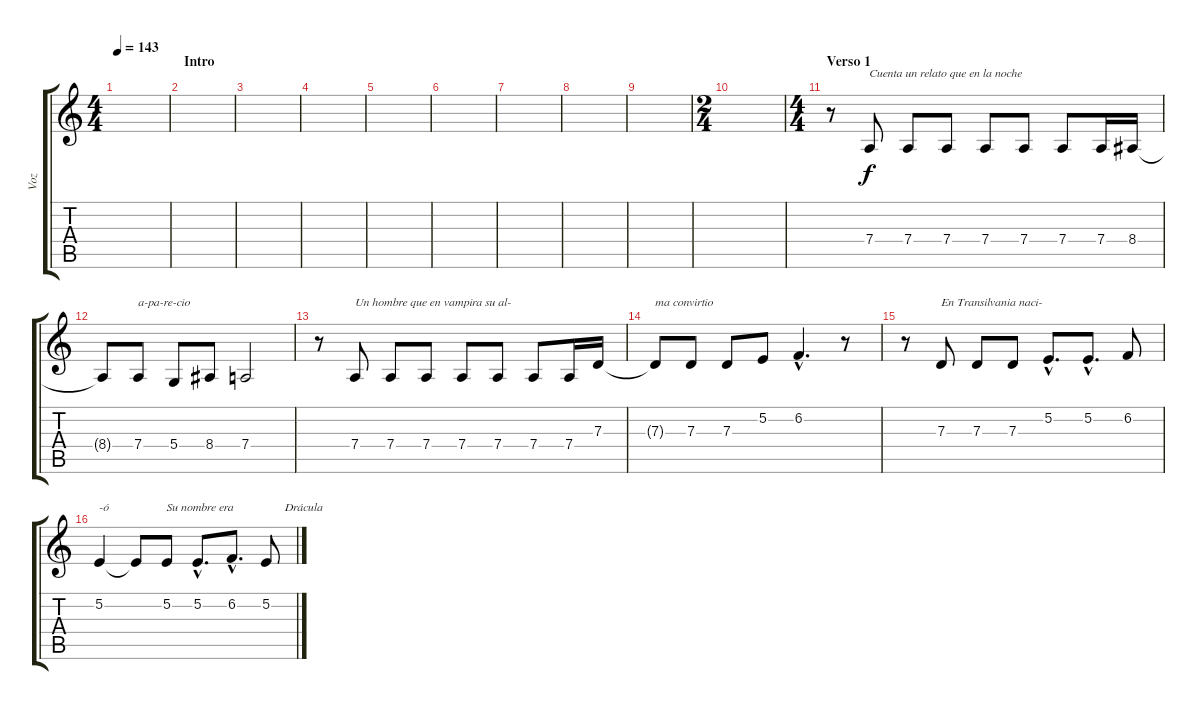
\track ("Voz" "Voz") {instrument lead6voice}
\staff {score tabs}
\tuning (E4 B3 G3 D3 A2 E2) {hide}
\ts (4 4)
\tempo 143
\clef g2
\ks c
|
\section ("" "Intro")
|
|
|
|
|
|
|
|
\ts (2 4)
|
\ts (4 4)
\section ("" "Verso 1")
r.8 7.4.8{txt "Cuenta un relato que en la noche"} 7.4.8 7.4.8 7.4.8 7.4.8 7.4.8 7.4.16 8.4.16 |
8.4{t}.8 7.4.8{txt "a-pa-re-cio"} 5.4.8 8.4.8 7.4.2 |
r.8 7.4.8{txt "Un hombre que en vampira su al-"} 7.4.8 7.4.8 7.4.8 7.4.8 7.4.8 7.4.16 7.3.16 |
7.3{t}.8{txt "ma convirtio"} 7.3.8 7.3.8 5.2.8 6.2{hac}.4{d} r.8 |
r.8 7.3.8{txt "En Transilvania naci-"} 7.3.8 7.3.8 5.2{hac}.8{d} 5.2{hac}.8{d} 6.2.8 |
5.2.4{txt "-ó"} 5.2{t}.8 5.2.8{txt "Su nombre era                 Drácula"} 5.2{hac}.8{d} 6.2{hac}.8{d} 5.2.8
